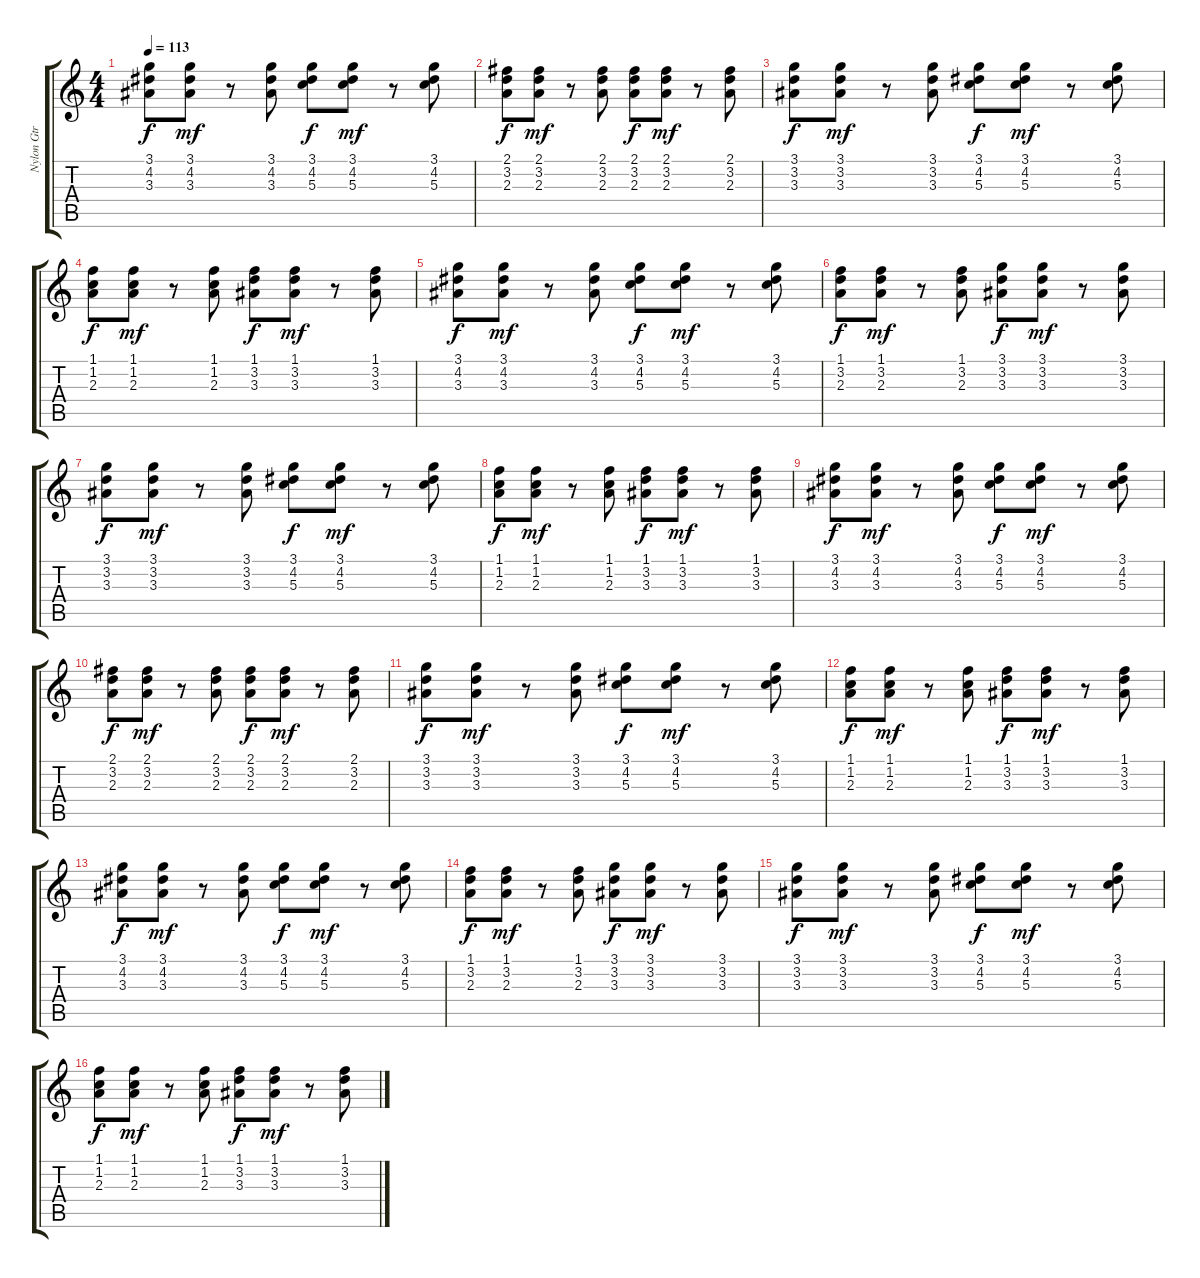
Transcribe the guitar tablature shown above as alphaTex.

\track ("Nylon Gtr" "Nylon Gtr") {instrument acousticguitarnylon}
\staff {score tabs}
\tuning (E4 B3 G3 D3 A2 E2) {hide}
\ts (4 4)
\tempo 113
\clef g2
\ks c
(3.1 4.2 3.3).8{dy f} (3.1 4.2 3.3).8{dy mf} r.8 (3.1 4.2 3.3).8 (3.1 4.2 5.3).8{dy f} (3.1 4.2 5.3).8{dy mf} r.8 (3.1 4.2 5.3).8 |
(2.1 3.2 2.3).8{dy f} (2.1 3.2 2.3).8{dy mf} r.8 (2.1 3.2 2.3).8 (2.1 3.2 2.3).8{dy f} (2.1 3.2 2.3).8{dy mf} r.8 (2.1 3.2 2.3).8 |
(3.1 3.2 3.3).8{dy f} (3.1 3.2 3.3).8{dy mf} r.8 (3.1 3.2 3.3).8 (3.1 4.2 5.3).8{dy f} (3.1 4.2 5.3).8{dy mf} r.8 (3.1 4.2 5.3).8 |
(1.1 1.2 2.3).8{dy f} (1.1 1.2 2.3).8{dy mf} r.8 (1.1 1.2 2.3).8 (1.1 3.2 3.3).8{dy f} (1.1 3.2 3.3).8{dy mf} r.8 (1.1 3.2 3.3).8 |
(3.1 4.2 3.3).8{dy f} (3.1 4.2 3.3).8{dy mf} r.8 (3.1 4.2 3.3).8 (3.1 4.2 5.3).8{dy f} (3.1 4.2 5.3).8{dy mf} r.8 (3.1 4.2 5.3).8 |
(1.1 3.2 2.3).8{dy f} (1.1 3.2 2.3).8{dy mf} r.8 (1.1 3.2 2.3).8 (3.1 3.2 3.3).8{dy f} (3.1 3.2 3.3).8{dy mf} r.8 (3.1 3.2 3.3).8 |
(3.1 3.2 3.3).8{dy f} (3.1 3.2 3.3).8{dy mf} r.8 (3.1 3.2 3.3).8 (3.1 4.2 5.3).8{dy f} (3.1 4.2 5.3).8{dy mf} r.8 (3.1 4.2 5.3).8 |
(1.1 1.2 2.3).8{dy f} (1.1 1.2 2.3).8{dy mf} r.8 (1.1 1.2 2.3).8 (1.1 3.2 3.3).8{dy f} (1.1 3.2 3.3).8{dy mf} r.8 (1.1 3.2 3.3).8 |
(3.1 4.2 3.3).8{dy f} (3.1 4.2 3.3).8{dy mf} r.8 (3.1 4.2 3.3).8 (3.1 4.2 5.3).8{dy f} (3.1 4.2 5.3).8{dy mf} r.8 (3.1 4.2 5.3).8 |
(2.1 3.2 2.3).8{dy f} (2.1 3.2 2.3).8{dy mf} r.8 (2.1 3.2 2.3).8 (2.1 3.2 2.3).8{dy f} (2.1 3.2 2.3).8{dy mf} r.8 (2.1 3.2 2.3).8 |
(3.1 3.2 3.3).8{dy f} (3.1 3.2 3.3).8{dy mf} r.8 (3.1 3.2 3.3).8 (3.1 4.2 5.3).8{dy f} (3.1 4.2 5.3).8{dy mf} r.8 (3.1 4.2 5.3).8 |
(1.1 1.2 2.3).8{dy f} (1.1 1.2 2.3).8{dy mf} r.8 (1.1 1.2 2.3).8 (1.1 3.2 3.3).8{dy f} (1.1 3.2 3.3).8{dy mf} r.8 (1.1 3.2 3.3).8 |
(3.1 4.2 3.3).8{dy f} (3.1 4.2 3.3).8{dy mf} r.8 (3.1 4.2 3.3).8 (3.1 4.2 5.3).8{dy f} (3.1 4.2 5.3).8{dy mf} r.8 (3.1 4.2 5.3).8 |
(1.1 3.2 2.3).8{dy f} (1.1 3.2 2.3).8{dy mf} r.8 (1.1 3.2 2.3).8 (3.1 3.2 3.3).8{dy f} (3.1 3.2 3.3).8{dy mf} r.8 (3.1 3.2 3.3).8 |
(3.1 3.2 3.3).8{dy f} (3.1 3.2 3.3).8{dy mf} r.8 (3.1 3.2 3.3).8 (3.1 4.2 5.3).8{dy f} (3.1 4.2 5.3).8{dy mf} r.8 (3.1 4.2 5.3).8 |
(1.1 1.2 2.3).8{dy f} (1.1 1.2 2.3).8{dy mf} r.8 (1.1 1.2 2.3).8 (1.1 3.2 3.3).8{dy f} (1.1 3.2 3.3).8{dy mf} r.8 (1.1 3.2 3.3).8
